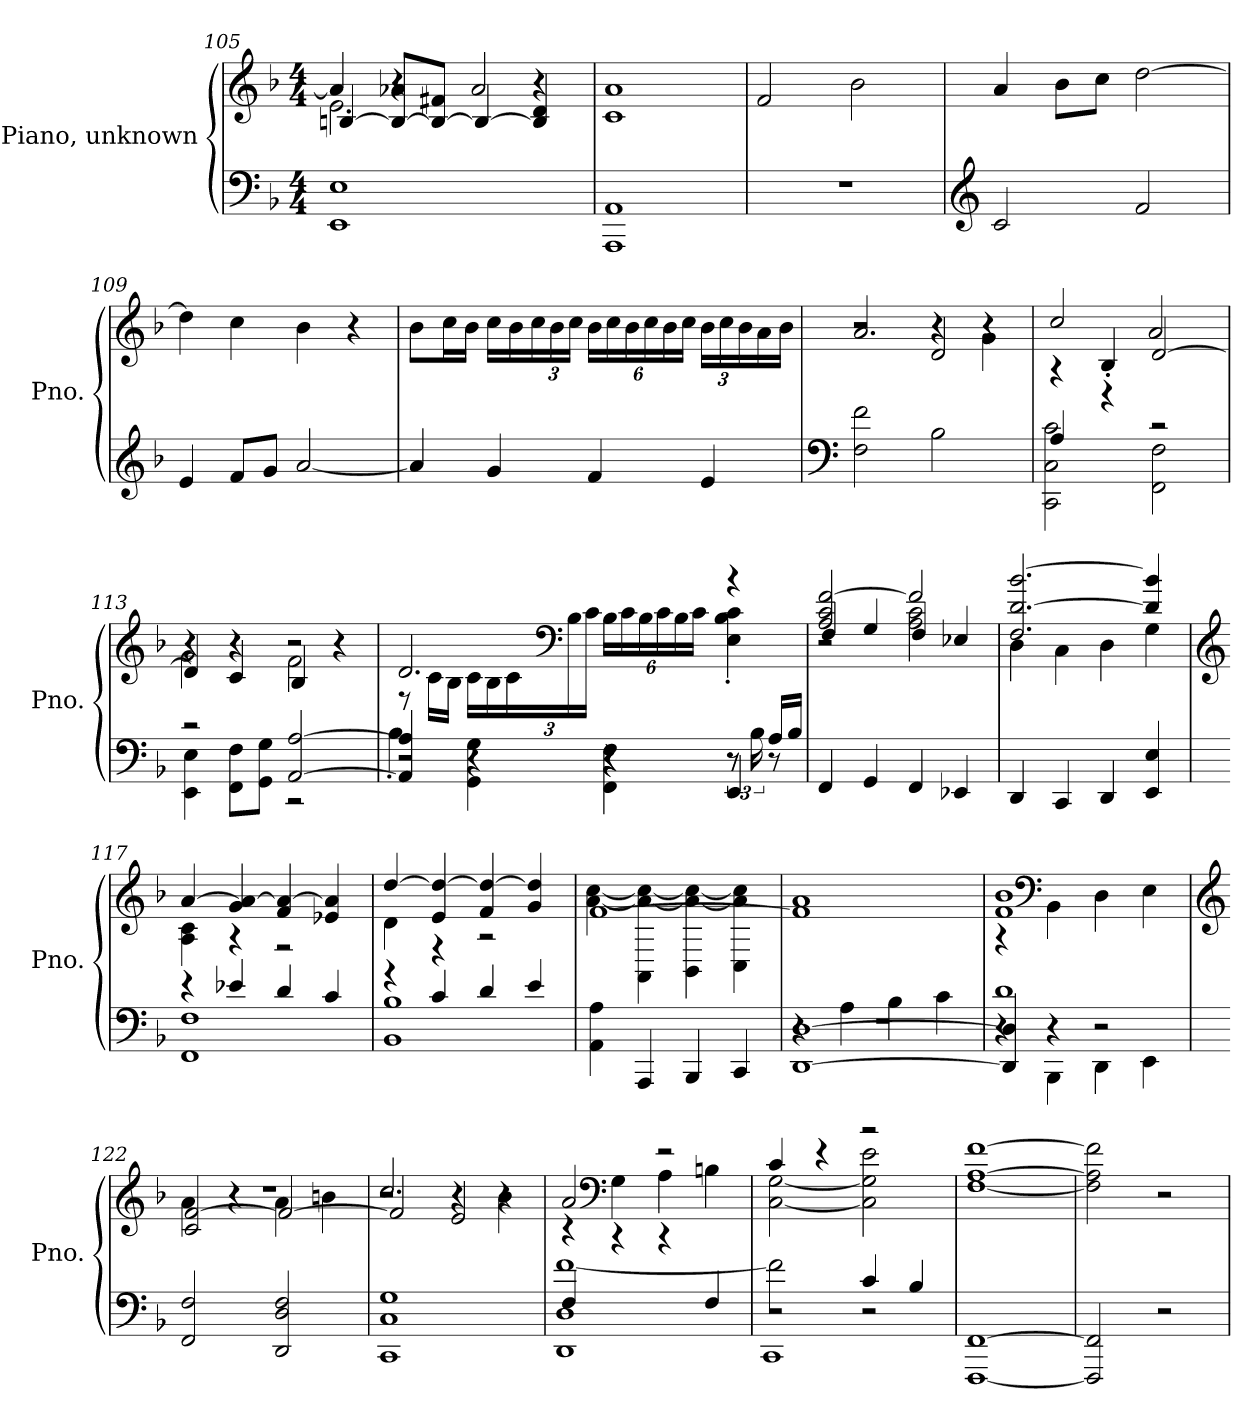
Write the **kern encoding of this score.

**kern	**kern
*part1	*part1
*staff2	*staff1
*I"Piano, unknown	*
*I'Pno.	*
!!LO:LB:g=z
*clefF4	*clefG2
*k[b-]	*k[b-]
*M4/4	*M4/4
=105	=105
*	*^
*	*	*^
1EE 1E	4a/]	2.e\	[4Bn/
.	4r	.	8B/_ 8a-X/L
.	.	.	8B/_ 8f#X/J
.	2a-/	.	4B/_
.	.	4r	4B/] 4d/
*	*v	*v	*v
=106	=106
1AAA 1AA	1c 1a
=107	=107
1r	2f/
.	2b-\
=108	=108
*clefG2	*
2c/	4a/
.	8b-\L
.	8cc\J
2f/	[2dd\
=109	=109
4e/	4dd\]
8f/L	4cc\
8g/J	.
[2a/	4b-\
.	4r
!!LO:LB:g=z
=110	=110
4a/]	8b-\L
.	16cc\L
.	16b-\JJ
4g/	16cc\LL
.	16b-\
*	*Xbrackettup
.	24cc\
.	24b-\
.	24cc\JJ
4f/	24b-\LL
.	24cc\
.	24b-\
.	24cc\
.	24b-\
.	24cc\JJ
4e/	24b-\LL
.	24cc\
.	24b-\
.	16a\
.	16b-\JJ
=111	=111
*clefF4	*
*	*^
*	*	*^
2F\ 2f\	2.a/	2r	2r
2B-\	.	4r	2d/
.	4r	4g\	.
*	*	*v	*v
=112	=112	=112
*^	*	*
4A/	2CC\ 2C\ 2c\	2cc/	4r
4r	.	.	4B-'/
2r	2FF\ 2F\	[2d/	2a/
=113	=113	=113	=113
*	*	*	*^
2r	4EE\ 4E\	4d/]	2g\	4r
.	8FF\ 8F\L	4r	.	4c/
.	8GG\ 8G\J	.	.	.
[2AA/ [2A/	2r	2r	2f\	4B-/
.	.	.	.	4r
*	*	*	*v	*v
!!LO:LB:g=z
=114	=114	=114	=114
*	*^	*	*
4AA/] 4A/]	4B-'\	2r	2.d/	8r
.	.	.	.	16c\LL
.	.	.	.	16B-\JJ
4r	4GG\ 4G\	.	.	16c\LL
.	.	.	.	16B-\
.	.	.	.	24c\
*	*	*	*clefF4	*
.	.	.	.	24B-\
.	.	.	.	24c\JJ
4r	4FF\ 4F\	4r	.	24B-\LL
.	.	.	.	24c\
.	.	.	.	24B-\
.	.	.	.	24c\
.	.	.	.	24B-\
.	.	.	.	24c\JJ
8r	12r	4EE/	4r	4E\' 4B-\' 4c\'
.	24B-\	.	.	.
16A/LL	8r	.	.	.
16B-/JJ	.	.	.	.
*v	*v	*v	*	*
=115	=115	=115
*	*	*^
4FF/	2A/ 2c/ [2f/	2r	4F/
4GG/	.	.	4G/
4FF/	2f/]	2A\ 2c\	4F/
4EE-X/	.	.	4E-X/
*	*	*v	*v
=116	=116	=116
4DD/	2.F/ [2.d/ [2.b-/	4D\
4CC/	.	4C\
4DD/	.	4D\
4EE/ 4E/	4d/] 4b-/]	4G\
=117	=117	=117
*	*clefG2	*
*^	*	*
4r	1FF 1F	[4a/	4A\ 4c\
4e-X/	.	4g/ 4a/_	4r
4d/	.	4f/ 4a/_	2r
4c/	.	4e-X/ 4a/]	.
!!LO:LB:g=z	!!
=118	=118	=118	=118
4r	1BB- 1B-	[4dd/	4d\
4c/	.	4e/ 4dd/_	4r
4d/	.	4f/ 4dd/_	2r
4e/	.	4g/ 4dd/]	.
*v	*v	*	*
=119	=119	=119
4AA\ 4A\	[1f	[4a\ [4cc\
4AAA/	.	4AA\ 4a\_ 4cc\_
4BBB-/	.	4BB-\ 4a\_ 4cc\_
4CC/	.	4C\ 4a\] 4cc\]
=120	=120	=120
*^	*	*
*	*^	*	*
1r	4r	[1DD [1D	1f]	1a
.	4A\	.	.	.
.	4B-\	.	.	.
.	4c\	.	.	.
=121	=121	=121	=121	=121
1d	4r	4DD/] 4D/]	1f 1b-	4r
*	*	*	*clefF4	*
.	4BBB-\	4r	.	4BB-\
.	4DD\	2r	.	4D\
.	4EE\	.	.	4E\
*v	*v	*v	*	*
*	*v	*v
=122	=122
*	*clefG2
*	*^
*	*	*^
2FF/ 2F/	1r	4a\	2c/ [2f/
.	.	4r	.
2DD/ 2D/ 2F/	.	4a\	2f/_
.	.	4bn\	.
=123	=123	=123	=123
1CC 1C 1G	2.cc/	2r	2f/]
.	.	4r	2e/
.	4r	4b-\	.
*	*	*v	*v
!!LO:LB:g=z
=124	=124	=124
*^	*	*
4F/	1DD 1D [1f	2a/	4r
*	*	*clefF4	*
4r	.	.	4G\
4r	.	2r	4A\
4F/	.	.	4Bn\
=125	=125	=125	=125
*	*^	*	*
2r	2f\]	1CC	4c/	[2C\ [2G\
.	.	.	4r	.
4c/	2r	.	2r	2C\] 2G\] 2e\
4B-/	.	.	.	.
*v	*v	*v	*	*
*	*v	*v
=126	=126
[1FFF [1FF	[1F [1A [1f
=127	=127
2FFF/] 2FF/]	2F\] 2A\] 2f\]
2r	2r
=	=
*-	*-
